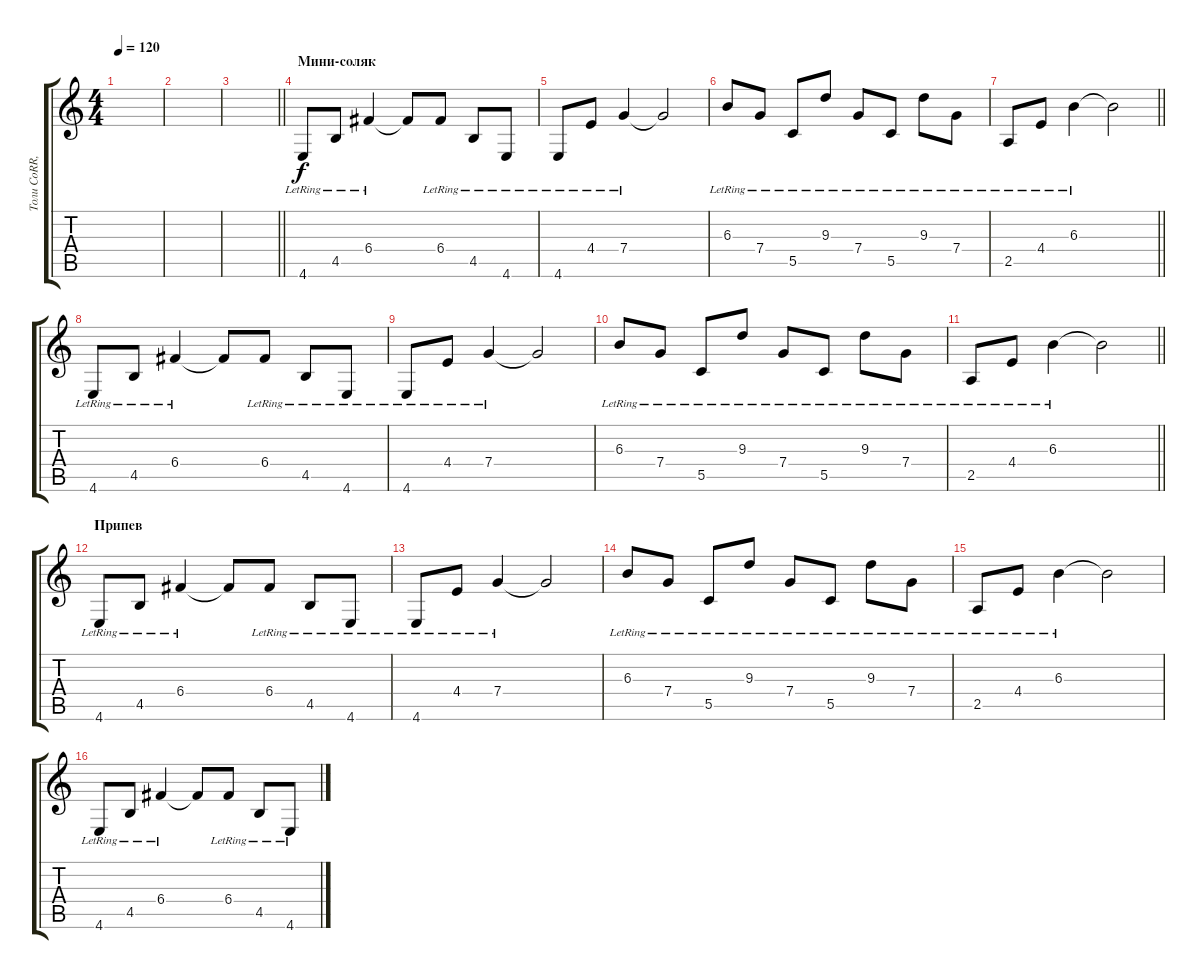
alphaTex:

\track ("Толи CoRR, толи DeNo" "Толи CoRR,") {instrument electricguitarclean}
\staff {score tabs}
\tuning (D4 A3 F3 C3 G2 C2) {hide}
\ts (4 4)
\tempo 120
\clef g2
\ks c
|
|
\barLineRight lightlight
|
\section ("" "Мини-соляк")
4.6{lr}.8 4.5{lr}.8 6.4{lr}.4 6.4{t}.8 6.4{lr}.8 4.5{lr}.8 4.6{lr}.8 |
4.6{lr}.8 4.4{lr}.8 7.4{lr}.4 7.4{t}.2 |
6.3{lr}.8 7.4{lr}.8 5.5{lr}.8 9.3{lr}.8 7.4{lr}.8 5.5{lr}.8 9.3{lr}.8 7.4{lr}.8 |
\barLineRight lightlight
2.5{lr}.8 4.4{lr}.8 6.3{lr}.4 6.3{t}.2 |
4.6{lr}.8 4.5{lr}.8 6.4{lr}.4 6.4{t}.8 6.4{lr}.8 4.5{lr}.8 4.6{lr}.8 |
4.6{lr}.8 4.4{lr}.8 7.4{lr}.4 7.4{t}.2 |
6.3{lr}.8 7.4{lr}.8 5.5{lr}.8 9.3{lr}.8 7.4{lr}.8 5.5{lr}.8 9.3{lr}.8 7.4{lr}.8 |
\barLineRight lightlight
2.5{lr}.8 4.4{lr}.8 6.3{lr}.4 6.3{t}.2 |
\section ("" "Припев")
4.6{lr}.8 4.5{lr}.8 6.4{lr}.4 6.4{t}.8 6.4{lr}.8 4.5{lr}.8 4.6{lr}.8 |
4.6{lr}.8 4.4{lr}.8 7.4{lr}.4 7.4{t}.2 |
6.3{lr}.8 7.4{lr}.8 5.5{lr}.8 9.3{lr}.8 7.4{lr}.8 5.5{lr}.8 9.3{lr}.8 7.4{lr}.8 |
2.5{lr}.8 4.4{lr}.8 6.3{lr}.4 6.3{t}.2 |
4.6{lr}.8 4.5{lr}.8 6.4{lr}.4 6.4{t}.8 6.4{lr}.8 4.5{lr}.8 4.6{lr}.8
